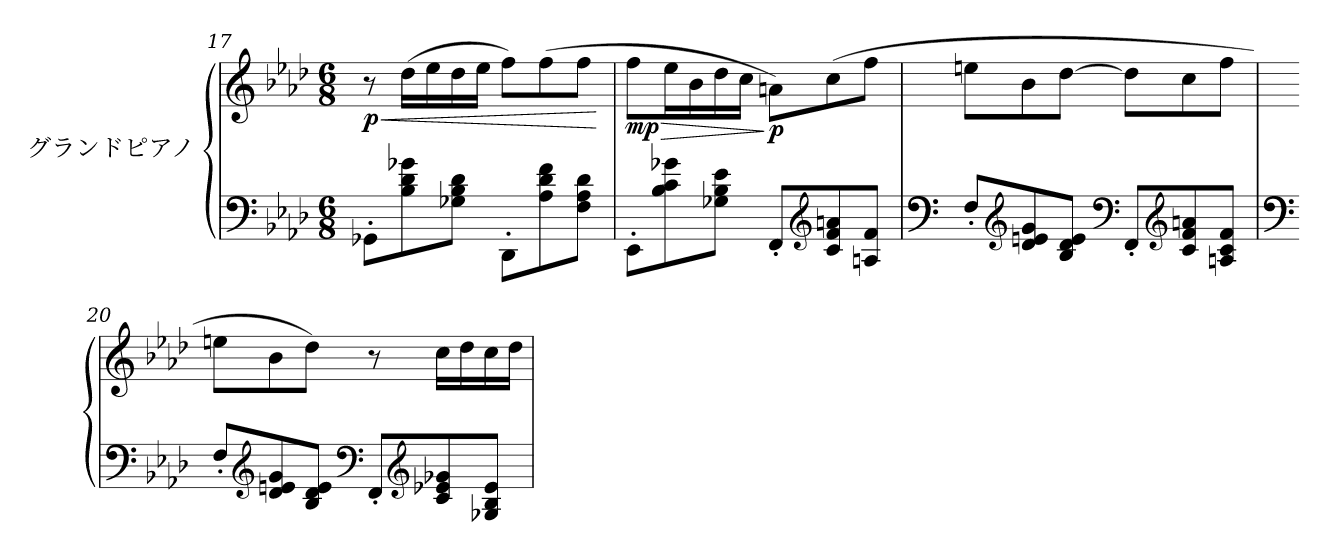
**kern	**kern	**dynam
*part1	*part1	*part1
*staff2	*staff1	*staff1/2
*I"グランドピアノ	*	*
!!LO:PB:g=z
*clefF4	*clefG2	*
*k[b-e-a-d-]	*k[b-e-a-d-]	*
*M6/8	*M6/8	*
=17	=17	=17
!	!	!LO:HP:b
!	!	!LO:DY:n=1:b
8GG-X'\L	8r	< p
8B-\ 8d-\ 8g-X\	(>16dd-\LL	.
.	16ee-\	.
8G-X\ 8B-\ 8d-\J	16dd-\	.
.	16ee-\JJ	.
8DD-'\L	8ff\L)	.
8A-\ 8d-\ 8f\	(>8ff\	.
8F\ 8A-\ 8d-\J	8ff\J	.
.	.	[
=18	=18	=18
*	*MM53	*
!	!	!LO:HP:b
!	!	!LO:DY:n=1:b
8EE-'\L	8ff\L	> mp
*	*MM51	*
8B-\ 8c\ 8g-X\	16ee-\L	.
.	16b-\	.
8G-X\ 8B-\ 8e-\J	16dd-\	.
.	16cc\JJ	.
!	!	!LO:DY:n=2:b
8FF'/L	8an\L)	] p
*clefG2	*	*
*	*MM54	*
8c/ 8f/ 8an/	(>8cc\	.
8An/ 8f/J	8ff\J	.
=19	=19	=19
*clefF4	*	*
8F'/L	8een\L	.
*clefG2	*	*
8d-/ 8en/ 8g/	8b-\	.
8B-/ 8d-/ 8e/J	[8dd-\J	.
*clefF4	*	*
8FF'/L	8dd-\L]	.
*clefG2	*	*
8c/ 8f/ 8an/	8cc\	.
8An/ 8c/ 8f/J	8ff\J	.
=20	=20	=20
*clefF4	*	*
8F'/L	8een\L	.
*clefG2	*	*
8d-/ 8en/ 8g/	8b-\	.
8B-/ 8d-/ 8e/J	8dd-\J)	.
*clefF4	*	*
8FF'/L	8r	.
*clefG2	*	*
8c/ 8e-X/ 8g-X/	16cc\LL	.
.	16dd-\	.
8G-X/ 8B-/ 8e-/J	16cc\	.
.	16dd-\JJ	.
=	=	=
*-	*-	*-
